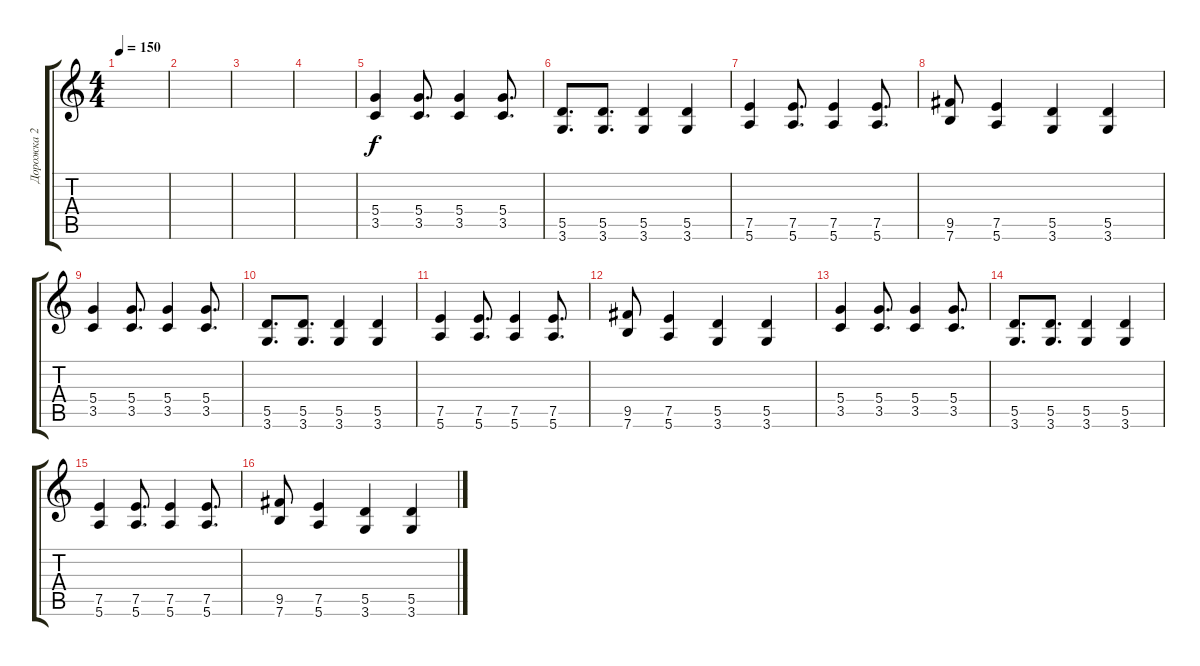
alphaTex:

\track ("Дорожка 2" "Дорожка 2") {instrument distortionguitar}
\staff {score tabs}
\tuning (E4 B3 G3 D3 A2 E2) {hide}
\ts (4 4)
\tempo 150
\clef g2
\ks c
|
|
|
|
(5.4 3.5).4 (5.4 3.5).8{d} (5.4 3.5).4 (5.4 3.5).8{d} |
(5.5 3.6).8{d} (5.5 3.6).8{d} (5.5 3.6).4 (5.5 3.6).4 |
(7.5 5.6).4 (7.5 5.6).8{d} (7.5 5.6).4 (7.5 5.6).8{d} |
(9.5 7.6).8 (7.5 5.6).4 (5.5 3.6).4 (5.5 3.6).4 |
(5.4 3.5).4 (5.4 3.5).8{d} (5.4 3.5).4 (5.4 3.5).8{d} |
(5.5 3.6).8{d} (5.5 3.6).8{d} (5.5 3.6).4 (5.5 3.6).4 |
(7.5 5.6).4 (7.5 5.6).8{d} (7.5 5.6).4 (7.5 5.6).8{d} |
(9.5 7.6).8 (7.5 5.6).4 (5.5 3.6).4 (5.5 3.6).4 |
(5.4 3.5).4 (5.4 3.5).8{d} (5.4 3.5).4 (5.4 3.5).8{d} |
(5.5 3.6).8{d} (5.5 3.6).8{d} (5.5 3.6).4 (5.5 3.6).4 |
(7.5 5.6).4 (7.5 5.6).8{d} (7.5 5.6).4 (7.5 5.6).8{d} |
(9.5 7.6).8 (7.5 5.6).4 (5.5 3.6).4 (5.5 3.6).4
